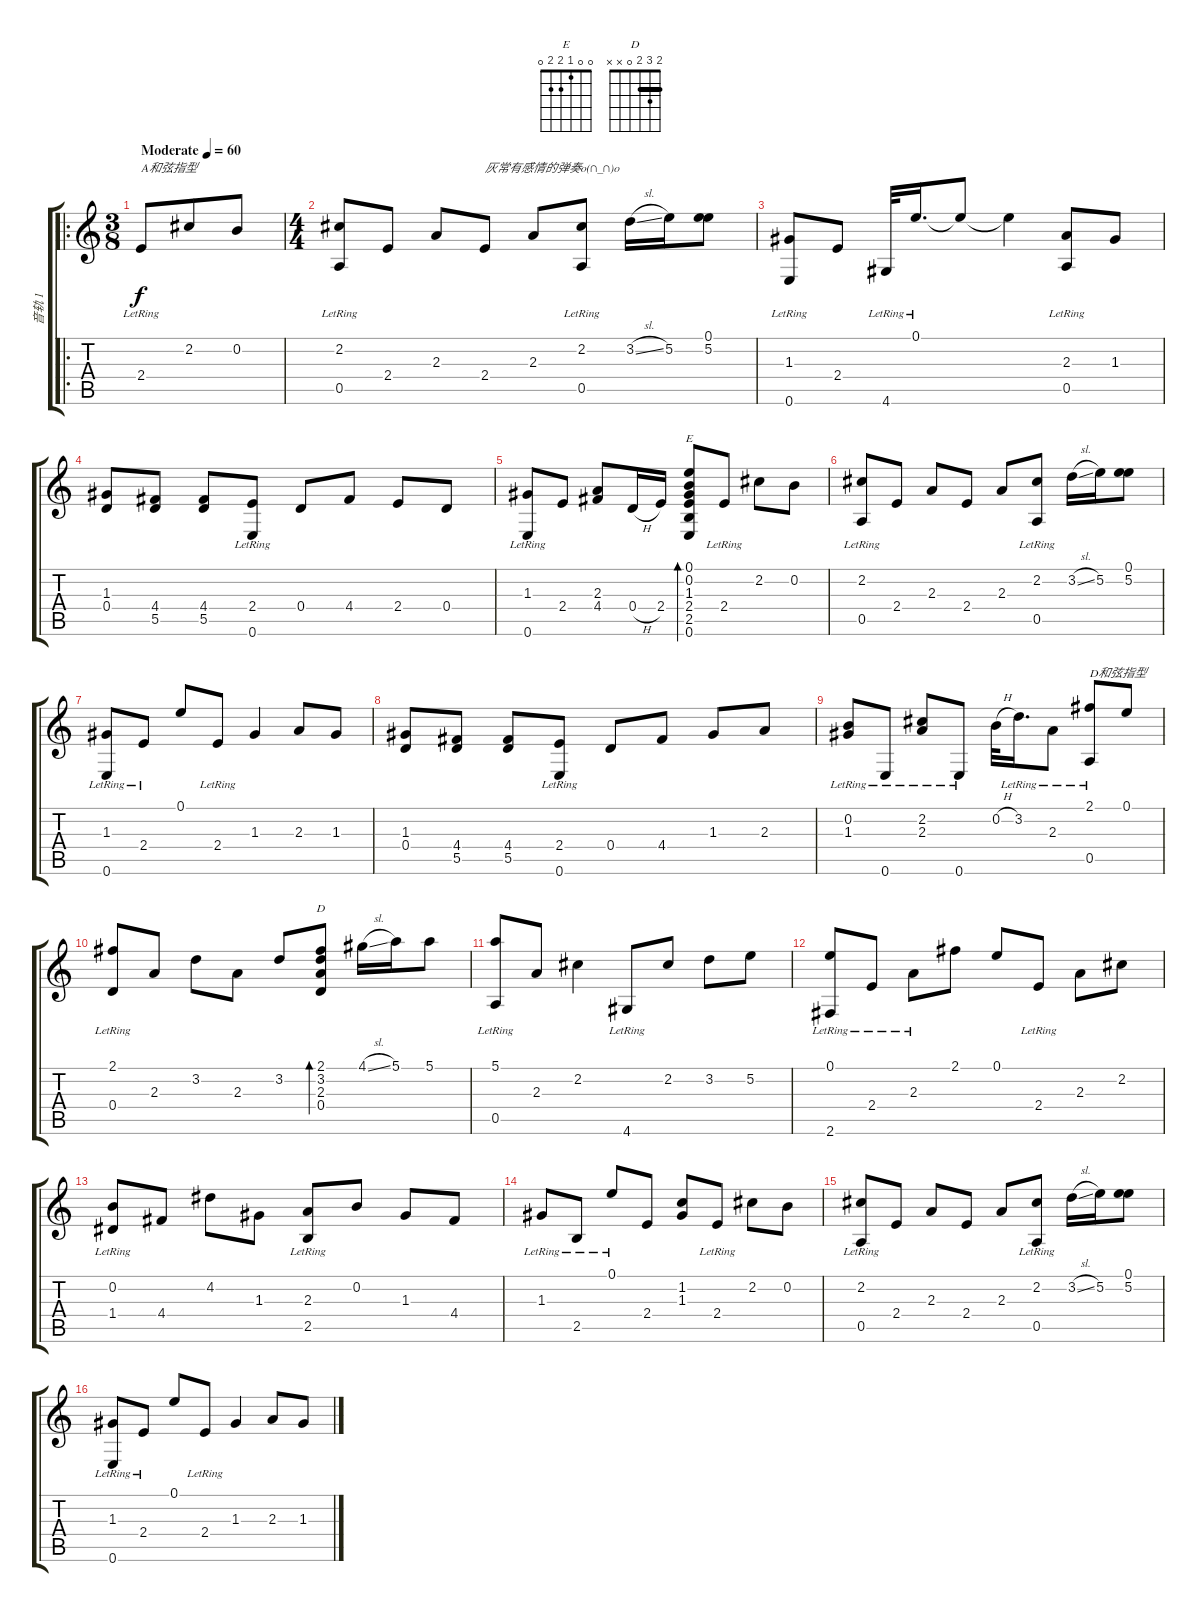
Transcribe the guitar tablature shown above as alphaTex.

\track ("音轨 1" "音轨 1") {instrument acousticguitarsteel}
\staff {score tabs}
\tuning (E4 B3 G3 D3 A2 E2) {hide}
\chord ("E" 0 0 1 2 2 0)
\chord ("D" 2 3 2 0 x x) {barre 2}
\ro
\ts (3 8)
\tempo (60 "Moderate")
\clef g2
\ks c
2.4{lr}.8{txt "A和弦指型" dy f instrument acousticguitarsteel} 2.2.8 0.2.8 |
\ts (4 4)
(2.2{lr} 0.5{lr}).8 2.4.8 2.3.8 2.4.8{txt "灰常有感情的弹奏o(∩_∩)o"} 2.3.8 (2.2 0.5{lr}).8 3.2{sl}.16 5.2.16 (0.1 5.2).8 |
(1.3 0.6{lr}).8 2.4.8 4.6{lr}.32 0.1{lr}.16{d} 0.1{t}.8 0.1{t}.4 (2.3 0.5{lr}).8 1.3.8{txt ""} |
(1.3 0.4).8 (4.4 5.5).8 (4.4 5.5).8 (2.4 0.6{lr}).8 0.4.8 4.4.8 2.4.8 0.4.8 |
(1.3{lr} 0.6{lr}).8 2.4.8 (2.3 4.4).8 0.4{h}.16 2.4.16 (0.1 0.2 1.3 2.4 2.5 0.6).8{bd 60 ch "E"} 2.4{lr}.8 2.2.8 0.2.8 |
(2.2{lr} 0.5{lr}).8 2.4.8 2.3.8 2.4.8 2.3.8 (2.2 0.5{lr}).8 3.2{sl}.16 5.2.16 (0.1 5.2).8 |
(1.3{lr} 0.6{lr}).8 2.4{lr}.8 0.1.8 2.4{lr}.8 1.3.4 2.3.8 1.3.8 |
(1.3 0.4).8 (4.4 5.5).8 (4.4 5.5).8 (2.4 0.6{lr}).8 0.4.8 4.4.8 1.3.8 2.3.8 |
(0.2{lr} 1.3{lr}).8 0.6{lr}.8 (2.2{lr} 2.3{lr}).8 0.6{lr}.8 0.2{h}.32 3.2{lr}.16{d} 2.3{lr}.8 (2.1 0.5{lr}).8{txt "D和弦指型"} 0.1.8 |
(2.1{lr} 0.4{lr}).8 2.3.8 3.2.8 2.3.8 3.2.8 (2.1 3.2 2.3 0.4).8{bd 120 ch "D"} 4.1{sl}.16 5.1.16 5.1.8 |
(5.1{lr} 0.5{lr}).8 2.3.8 2.2.4 4.6{lr}.8 2.2.8 3.2.8 5.2.8 |
(0.1{lr} 2.6{lr}).8 2.4{lr}.8 2.3{lr}.8 2.1.8 0.1.8 2.4{lr}.8 2.3.8 2.2.8 |
(0.2{lr} 1.4).8 4.4.8 4.2.8 1.3.8 (2.3{lr} 2.5{lr}).8 0.2.8 1.3.8 4.4.8 |
1.3{lr}.8 2.5{lr}.8 0.1{lr}.8 2.4.8 (1.2 1.3).8 2.4{lr}.8 2.2.8 0.2.8 |
(2.2{lr} 0.5{lr}).8 2.4.8 2.3.8 2.4.8 2.3.8 (2.2 0.5{lr}).8 3.2{sl}.16 5.2.16 (0.1 5.2).8 |
(1.3{lr} 0.6{lr}).8 2.4{lr}.8 0.1.8 2.4{lr}.8 1.3.4 2.3.8 1.3.8
